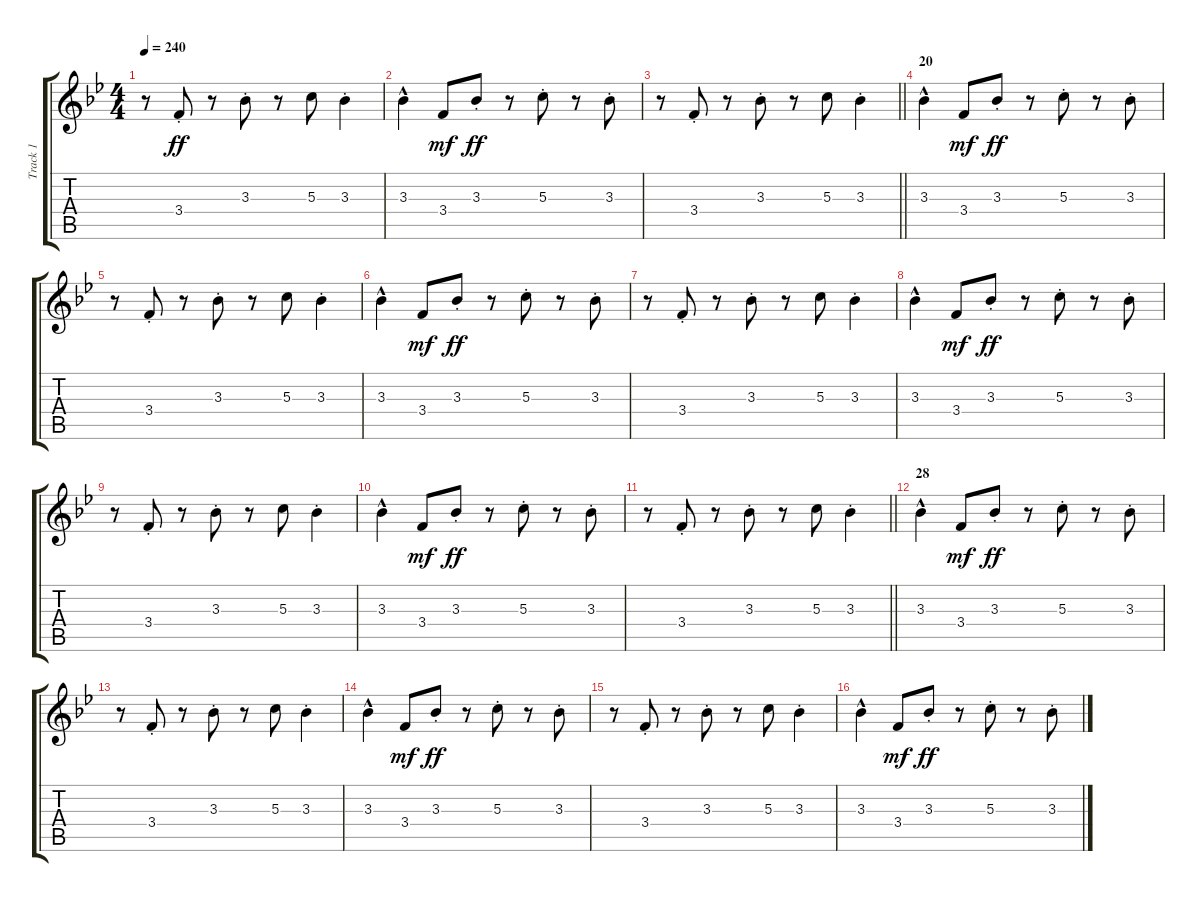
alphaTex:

\track ("Track 1" "Track 1") {instrument electricguitarjazz}
\staff {score tabs}
\tuning (E4 B3 G3 D3 A2 E2) {hide}
\ts (4 4)
\tempo 240
\clef g2
\ks bb
r.8{dy ff} 3.4{st}.8 r.8 3.3{st}.8 r.8 5.3.8 3.3{st}.4 |
3.3{hac}.4 3.4.8{dy mf} 3.3{st}.8{dy ff} r.8 5.3{st}.8 r.8 3.3{st}.8 |
\barLineRight lightlight
r.8 3.4{st}.8 r.8 3.3{st}.8 r.8 5.3.8 3.3{st}.4 |
\section ("" "20")
3.3{hac}.4 3.4.8{dy mf} 3.3{st}.8{dy ff} r.8 5.3{st}.8 r.8 3.3{st}.8 |
r.8 3.4{st}.8 r.8 3.3{st}.8 r.8 5.3.8 3.3{st}.4 |
3.3{hac}.4 3.4.8{dy mf} 3.3{st}.8{dy ff} r.8 5.3{st}.8 r.8 3.3{st}.8 |
r.8 3.4{st}.8 r.8 3.3{st}.8 r.8 5.3.8 3.3{st}.4 |
3.3{hac}.4 3.4.8{dy mf} 3.3{st}.8{dy ff} r.8 5.3{st}.8 r.8 3.3{st}.8 |
r.8 3.4{st}.8 r.8 3.3{st}.8 r.8 5.3.8 3.3{st}.4 |
3.3{hac}.4 3.4.8{dy mf} 3.3{st}.8{dy ff} r.8 5.3{st}.8 r.8 3.3{st}.8 |
\barLineRight lightlight
r.8 3.4{st}.8 r.8 3.3{st}.8 r.8 5.3.8 3.3{st}.4 |
\section ("" "28")
3.3{hac}.4 3.4.8{dy mf} 3.3{st}.8{dy ff} r.8 5.3{st}.8 r.8 3.3{st}.8 |
r.8 3.4{st}.8 r.8 3.3{st}.8 r.8 5.3.8 3.3{st}.4 |
3.3{hac}.4 3.4.8{dy mf} 3.3{st}.8{dy ff} r.8 5.3{st}.8 r.8 3.3{st}.8 |
r.8 3.4{st}.8 r.8 3.3{st}.8 r.8 5.3.8 3.3{st}.4 |
3.3{hac}.4 3.4.8{dy mf} 3.3{st}.8{dy ff} r.8 5.3{st}.8 r.8 3.3{st}.8
